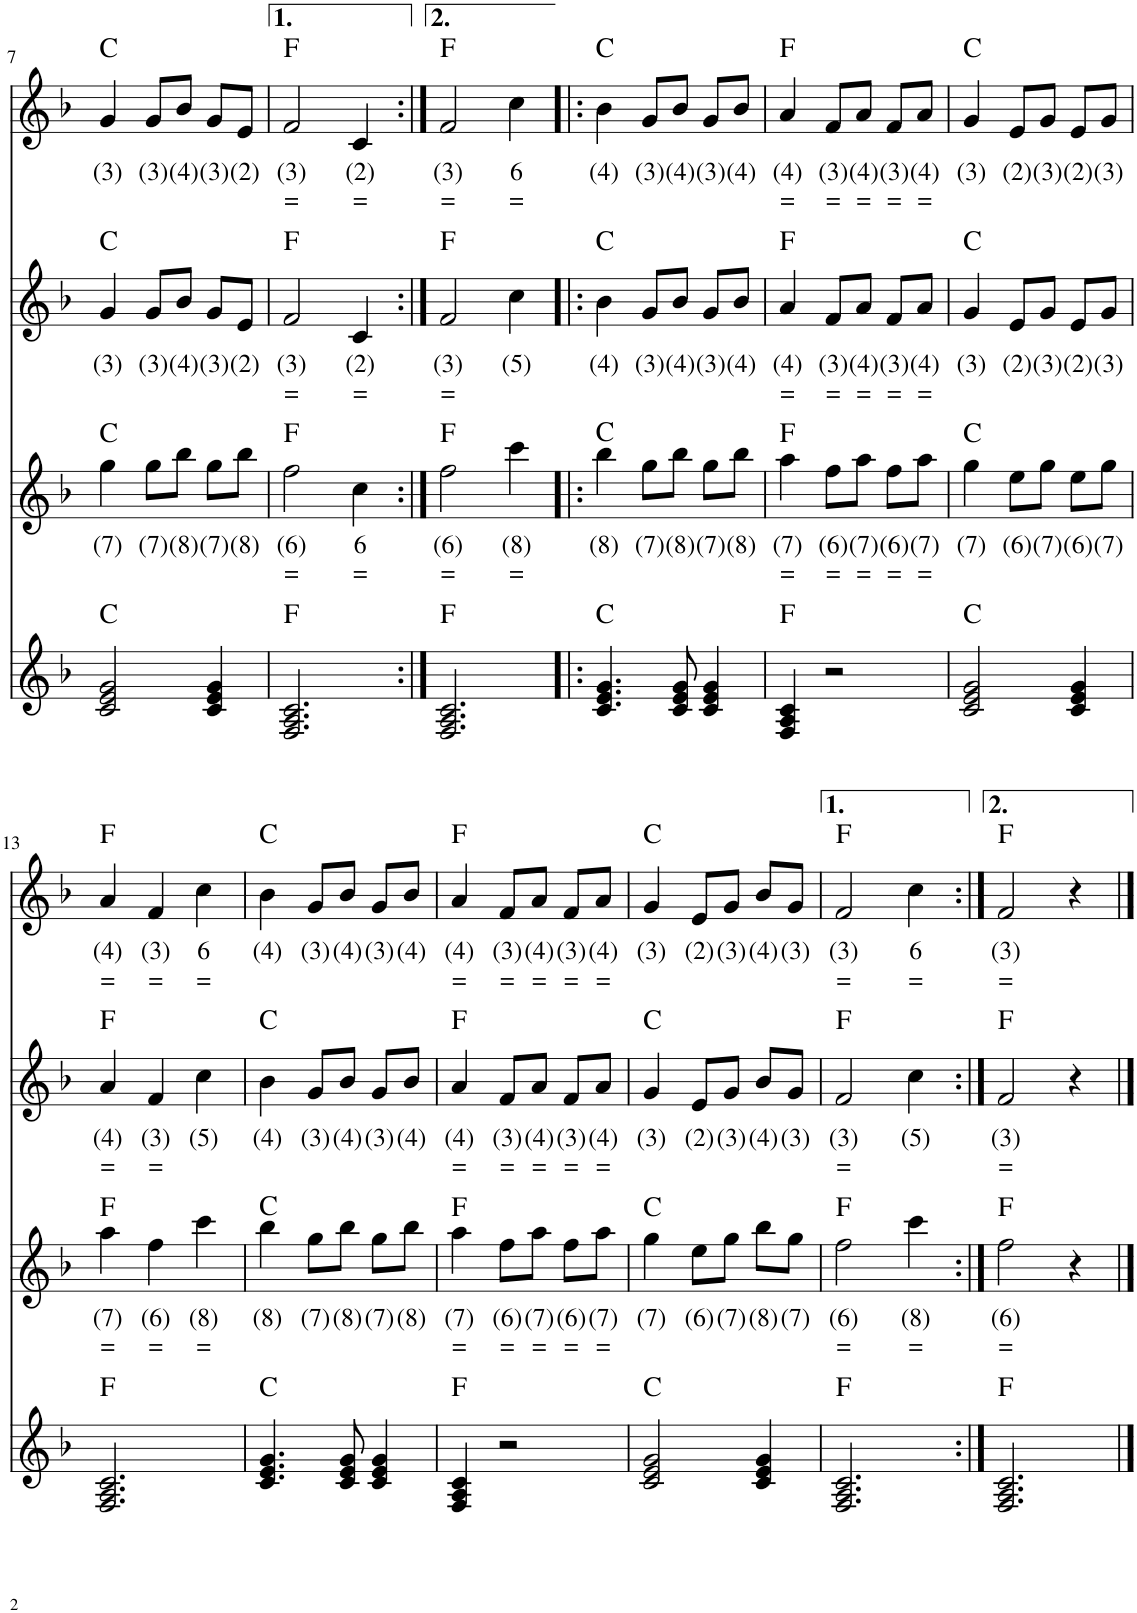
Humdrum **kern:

**kern	**kern	**text	**text	**kern	**text	**text	**kern	**text	**text	**harte
*part4	*part3	*part3	*part3	*part2	*part2	*part2	*part1	*part1	*part1	*part1
*staff4	*staff3	*staff3	*staff3	*staff2	*staff2	*staff2	*staff1	*staff1	*staff1	*
*I"Stem	*I"Stem	*	*	*I"Stem	*	*	*I"Stem	*	*	*
!!LO:PB:g=z
*clefG2	*clefG2	*	*	*clefG2	*	*	*clefG2	*	*	*
*k[b-]	*k[b-]	*	*	*k[b-]	*	*	*k[b-]	*	*	*
*M3/4	*M3/4	*	*	*M3/4	*	*	*M3/4	*	*	*
=7	=7	=7	=7	=7	=7	=7	=7	=7	=7	=7
!	!	!LO:LY:b	!	!	!LO:LY:b	!	!	!LO:LY:b	!	!
2c/ 2e/ 2g/	4gg\	(7)	.	4g/	(3)	.	4g/	(3)	.	C:maj
!	!	!LO:LY:b	!	!	!LO:LY:b	!	!	!LO:LY:b	!	!
.	8gg\L	(7)	.	8g/L	(3)	.	8g/L	(3)	.	.
!	!	!LO:LY:b	!	!	!LO:LY:b	!	!	!LO:LY:b	!	!
.	8bb-\J	(8)	.	8b-/J	(4)	.	8b-/J	(4)	.	.
!	!	!LO:LY:b	!	!	!LO:LY:b	!	!	!LO:LY:b	!	!
4c/ 4e/ 4g/	8gg\L	(7)	.	8g/L	(3)	.	8g/L	(3)	.	.
!	!	!LO:LY:b	!	!	!LO:LY:b	!	!	!LO:LY:b	!	!
.	8bb-\J	(8)	.	8e/J	(2)	.	8e/J	(2)	.	.
=8	=8	=8	=8	=8	=8	=8	=8	=8	=8	=8
!	!	!LO:LY:b	!LO:LY:b	!	!LO:LY:b	!LO:LY:b	!	!LO:LY:b	!LO:LY:b	!
2.F/ 2.A/ 2.c/	2ff\	(6)	=	2f/	(3)	=	2f/	(3)	=	F:maj
!	!	!LO:LY:b	!LO:LY:b	!	!LO:LY:b	!LO:LY:b	!	!LO:LY:b	!LO:LY:b	!
.	4cc\	6	=	4c/	(2)	=	4c/	(2)	=	.
=9:|!	=9:|!	=9:|!	=9:|!	=9:|!	=9:|!	=9:|!	=9:|!	=9:|!	=9:|!	=9:|!
!	!	!LO:LY:b	!LO:LY:b	!	!LO:LY:b	!LO:LY:b	!	!LO:LY:b	!LO:LY:b	!
2.F/ 2.A/ 2.c/	2ff\	(6)	=	2f/	(3)	=	2f/	(3)	=	F:maj
!	!	!LO:LY:b	!LO:LY:b	!	!LO:LY:b	!	!	!LO:LY:b	!LO:LY:b	!
.	4ccc\	(8)	=	4cc\	(5)	.	4cc\	6	=	.
=10!|:	=10!|:	=10!|:	=10!|:	=10!|:	=10!|:	=10!|:	=10!|:	=10!|:	=10!|:	=10!|:
!	!	!LO:LY:b	!	!	!LO:LY:b	!	!	!LO:LY:b	!	!
4.c/ 4.e/ 4.g/	4bb-\	(8)	.	4b-\	(4)	.	4b-\	(4)	.	C:maj
!	!	!LO:LY:b	!	!	!LO:LY:b	!	!	!LO:LY:b	!	!
.	8gg\L	(7)	.	8g/L	(3)	.	8g/L	(3)	.	.
!	!	!LO:LY:b	!	!	!LO:LY:b	!	!	!LO:LY:b	!	!
8c/ 8e/ 8g/	8bb-\J	(8)	.	8b-/J	(4)	.	8b-/J	(4)	.	.
!	!	!LO:LY:b	!	!	!LO:LY:b	!	!	!LO:LY:b	!	!
4c/ 4e/ 4g/	8gg\L	(7)	.	8g/L	(3)	.	8g/L	(3)	.	.
!	!	!LO:LY:b	!	!	!LO:LY:b	!	!	!LO:LY:b	!	!
.	8bb-\J	(8)	.	8b-/J	(4)	.	8b-/J	(4)	.	.
=11	=11	=11	=11	=11	=11	=11	=11	=11	=11	=11
!	!	!LO:LY:b	!LO:LY:b	!	!LO:LY:b	!LO:LY:b	!	!LO:LY:b	!LO:LY:b	!
4F/ 4A/ 4c/	4aa\	(7)	=	4a/	(4)	=	4a/	(4)	=	F:maj
!	!	!LO:LY:b	!LO:LY:b	!	!LO:LY:b	!LO:LY:b	!	!LO:LY:b	!LO:LY:b	!
2r	8ff\L	(6)	=	8f/L	(3)	=	8f/L	(3)	=	.
!	!	!LO:LY:b	!LO:LY:b	!	!LO:LY:b	!LO:LY:b	!	!LO:LY:b	!LO:LY:b	!
.	8aa\J	(7)	=	8a/J	(4)	=	8a/J	(4)	=	.
!	!	!LO:LY:b	!LO:LY:b	!	!LO:LY:b	!LO:LY:b	!	!LO:LY:b	!LO:LY:b	!
.	8ff\L	(6)	=	8f/L	(3)	=	8f/L	(3)	=	.
!	!	!LO:LY:b	!LO:LY:b	!	!LO:LY:b	!LO:LY:b	!	!LO:LY:b	!LO:LY:b	!
.	8aa\J	(7)	=	8a/J	(4)	=	8a/J	(4)	=	.
=12	=12	=12	=12	=12	=12	=12	=12	=12	=12	=12
!	!	!LO:LY:b	!	!	!LO:LY:b	!	!	!LO:LY:b	!	!
2c/ 2e/ 2g/	4gg\	(7)	.	4g/	(3)	.	4g/	(3)	.	C:maj
!	!	!LO:LY:b	!	!	!LO:LY:b	!	!	!LO:LY:b	!	!
.	8ee\L	(6)	.	8e/L	(2)	.	8e/L	(2)	.	.
!	!	!LO:LY:b	!	!	!LO:LY:b	!	!	!LO:LY:b	!	!
.	8gg\J	(7)	.	8g/J	(3)	.	8g/J	(3)	.	.
!	!	!LO:LY:b	!	!	!LO:LY:b	!	!	!LO:LY:b	!	!
4c/ 4e/ 4g/	8ee\L	(6)	.	8e/L	(2)	.	8e/L	(2)	.	.
!	!	!LO:LY:b	!	!	!LO:LY:b	!	!	!LO:LY:b	!	!
.	8gg\J	(7)	.	8g/J	(3)	.	8g/J	(3)	.	.
!!LO:LB:g=z
=13	=13	=13	=13	=13	=13	=13	=13	=13	=13	=13
!	!	!LO:LY:b	!LO:LY:b	!	!LO:LY:b	!LO:LY:b	!	!LO:LY:b	!LO:LY:b	!
2.F/ 2.A/ 2.c/	4aa\	(7)	=	4a/	(4)	=	4a/	(4)	=	F:maj
!	!	!LO:LY:b	!LO:LY:b	!	!LO:LY:b	!LO:LY:b	!	!LO:LY:b	!LO:LY:b	!
.	4ff\	(6)	=	4f/	(3)	=	4f/	(3)	=	.
!	!	!LO:LY:b	!LO:LY:b	!	!LO:LY:b	!	!	!LO:LY:b	!LO:LY:b	!
.	4ccc\	(8)	=	4cc\	(5)	.	4cc\	6	=	.
=14	=14	=14	=14	=14	=14	=14	=14	=14	=14	=14
!	!	!LO:LY:b	!	!	!LO:LY:b	!	!	!LO:LY:b	!	!
4.c/ 4.e/ 4.g/	4bb-\	(8)	.	4b-\	(4)	.	4b-\	(4)	.	C:maj
!	!	!LO:LY:b	!	!	!LO:LY:b	!	!	!LO:LY:b	!	!
.	8gg\L	(7)	.	8g/L	(3)	.	8g/L	(3)	.	.
!	!	!LO:LY:b	!	!	!LO:LY:b	!	!	!LO:LY:b	!	!
8c/ 8e/ 8g/	8bb-\J	(8)	.	8b-/J	(4)	.	8b-/J	(4)	.	.
!	!	!LO:LY:b	!	!	!LO:LY:b	!	!	!LO:LY:b	!	!
4c/ 4e/ 4g/	8gg\L	(7)	.	8g/L	(3)	.	8g/L	(3)	.	.
!	!	!LO:LY:b	!	!	!LO:LY:b	!	!	!LO:LY:b	!	!
.	8bb-\J	(8)	.	8b-/J	(4)	.	8b-/J	(4)	.	.
=15	=15	=15	=15	=15	=15	=15	=15	=15	=15	=15
!	!	!LO:LY:b	!LO:LY:b	!	!LO:LY:b	!LO:LY:b	!	!LO:LY:b	!LO:LY:b	!
4F/ 4A/ 4c/	4aa\	(7)	=	4a/	(4)	=	4a/	(4)	=	F:maj
!	!	!LO:LY:b	!LO:LY:b	!	!LO:LY:b	!LO:LY:b	!	!LO:LY:b	!LO:LY:b	!
2r	8ff\L	(6)	=	8f/L	(3)	=	8f/L	(3)	=	.
!	!	!LO:LY:b	!LO:LY:b	!	!LO:LY:b	!LO:LY:b	!	!LO:LY:b	!LO:LY:b	!
.	8aa\J	(7)	=	8a/J	(4)	=	8a/J	(4)	=	.
!	!	!LO:LY:b	!LO:LY:b	!	!LO:LY:b	!LO:LY:b	!	!LO:LY:b	!LO:LY:b	!
.	8ff\L	(6)	=	8f/L	(3)	=	8f/L	(3)	=	.
!	!	!LO:LY:b	!LO:LY:b	!	!LO:LY:b	!LO:LY:b	!	!LO:LY:b	!LO:LY:b	!
.	8aa\J	(7)	=	8a/J	(4)	=	8a/J	(4)	=	.
=16	=16	=16	=16	=16	=16	=16	=16	=16	=16	=16
!	!	!LO:LY:b	!	!	!LO:LY:b	!	!	!LO:LY:b	!	!
2c/ 2e/ 2g/	4gg\	(7)	.	4g/	(3)	.	4g/	(3)	.	C:maj
!	!	!LO:LY:b	!	!	!LO:LY:b	!	!	!LO:LY:b	!	!
.	8ee\L	(6)	.	8e/L	(2)	.	8e/L	(2)	.	.
!	!	!LO:LY:b	!	!	!LO:LY:b	!	!	!LO:LY:b	!	!
.	8gg\J	(7)	.	8g/J	(3)	.	8g/J	(3)	.	.
!	!	!LO:LY:b	!	!	!LO:LY:b	!	!	!LO:LY:b	!	!
4c/ 4e/ 4g/	8bb-\L	(8)	.	8b-/L	(4)	.	8b-/L	(4)	.	.
!	!	!LO:LY:b	!	!	!LO:LY:b	!	!	!LO:LY:b	!	!
.	8gg\J	(7)	.	8g/J	(3)	.	8g/J	(3)	.	.
=17	=17	=17	=17	=17	=17	=17	=17	=17	=17	=17
!	!	!LO:LY:b	!LO:LY:b	!	!LO:LY:b	!LO:LY:b	!	!LO:LY:b	!LO:LY:b	!
2.F/ 2.A/ 2.c/	2ff\	(6)	=	2f/	(3)	=	2f/	(3)	=	F:maj
!	!	!LO:LY:b	!LO:LY:b	!	!LO:LY:b	!	!	!LO:LY:b	!LO:LY:b	!
.	4ccc\	(8)	=	4cc\	(5)	.	4cc\	6	=	.
=18:|!	=18:|!	=18:|!	=18:|!	=18:|!	=18:|!	=18:|!	=18:|!	=18:|!	=18:|!	=18:|!
!	!	!LO:LY:b	!LO:LY:b	!	!LO:LY:b	!LO:LY:b	!	!LO:LY:b	!LO:LY:b	!
2.F/ 2.A/ 2.c/	2ff\	(6)	=	2f/	(3)	=	2f/	(3)	=	F:maj
.	4r	.	.	4r	.	.	4r	.	.	.
==	==	==	==	==	==	==	==	==	==	==
*-	*-	*-	*-	*-	*-	*-	*-	*-	*-	*-
